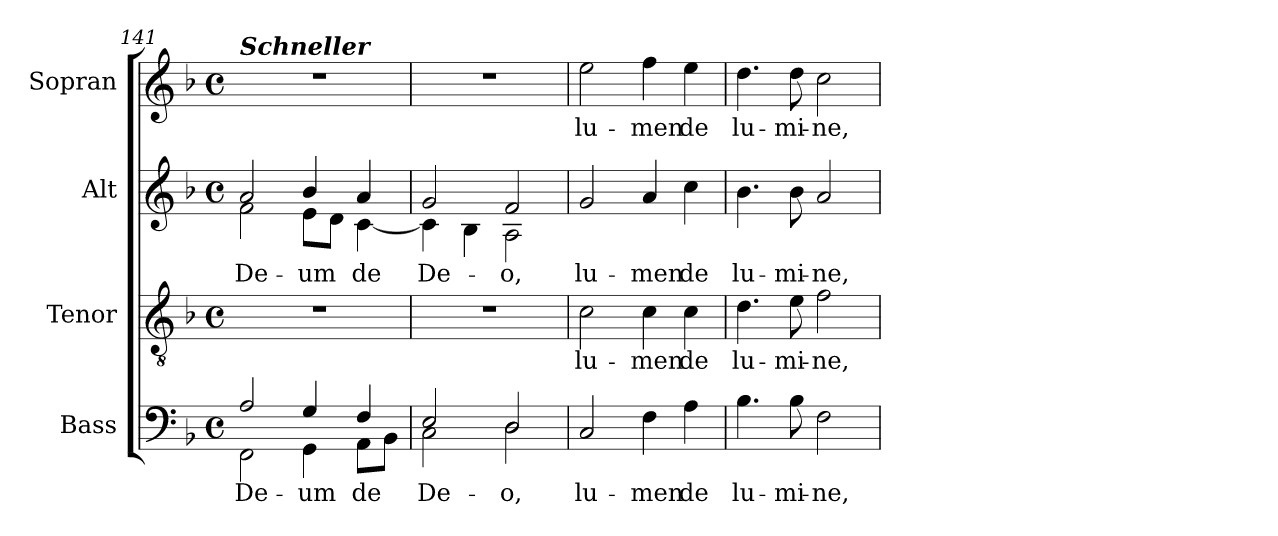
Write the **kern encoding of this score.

**kern	**text	**kern	**text	**kern	**text	**kern	**text
*part4	*part4	*part3	*part3	*part2	*part2	*part1	*part1
*staff4	*staff4	*staff3	*staff3	*staff2	*staff2	*staff1	*staff1
*I"Bass	*	*I"Tenor	*	*I"Alt	*	*I"Sopran	*
*I'B.	*	*I'T.	*	*I'A.	*	*I'S.	*
*clefF4	*	*clefGv2	*	*clefG2	*	*clefG2	*
*k[b-]	*	*k[b-]	*	*k[b-]	*	*k[b-]	*
*F:	*	*F:	*	*F:	*	*F:	*
*M4/4	*	*M4/4	*	*M4/4	*	*M4/4	*
*met(c)	*	*met(c)	*	*met(c)	*	*met(c)	*
=141	=141	=141	=141	=141	=141	=141	=141
!	!	!	!	!	!	!LO:TX:a:Bi:t=Schneller	!
!	!LO:LY:b	!	!	!	!LO:LY:b	!	!
*^	*	*	*	*^	*	*	*
2A/	2FF!\	De-	1r	.	2a/	2f!\	De-	1r	.
!	!	!LO:LY:b	!	!	!	!	!LO:LY:b	!	!
4G/	4GG!\	-um	.	.	4b-/	8e!\L	-um	.	.
.	.	.	.	.	.	8d!\J	.	.	.
!	!	!LO:LY:b	!	!	!	!	!LO:LY:b	!	!
4F/	8AA!\L	de	.	.	4a/	[<4c!\	de	.	.
.	8BB-!\J	.	.	.	.	.	.	.	.
!!LO:LB:g=z
=142	=142	=142	=142	=142	=142	=142	=142	=142	=142
!	!	!LO:LY:b	!	!	!	!	!LO:LY:b	!	!
2E/	2C!\	De-	1r	.	2g/	4c!\]	De-	1r	.
.	.	.	.	.	.	4B-!\	.	.	.
!	!	!LO:LY:b	!	!	!	!	!LO:LY:b	!	!
2D/	2D!\	-o,	.	.	2f/	2A!\	-o,	.	.
=143	=143	=143	=143	=143	=143	=143	=143	=143	=143
!	!	!LO:LY:b	!	!LO:LY:b	!	!	!LO:LY:b	!	!LO:LY:b
*v	*v	*	*	*	*v	*v	*	*	*
2C/	lu-	2c\	lu-	2g/	lu-	2ee\	lu-
!	!LO:LY:b	!	!LO:LY:b	!	!LO:LY:b	!	!LO:LY:b
4F\	-men	4c\	-men	4a/	-men	4ff\	-men
!	!LO:LY:b	!	!LO:LY:b	!	!LO:LY:b	!	!LO:LY:b
4A\	de	4c\	de	4cc\	de	4ee\	de
=144	=144	=144	=144	=144	=144	=144	=144
!	!LO:LY:b	!	!LO:LY:b	!	!LO:LY:b	!	!LO:LY:b
4.B-\	lu-	4.d\	lu-	4.b-\	lu-	4.dd\	lu-
!	!LO:LY:b	!	!LO:LY:b	!	!LO:LY:b	!	!LO:LY:b
8B-\	-mi-	8e\	-mi-	8b-\	-mi-	8dd\	-mi-
!	!LO:LY:b	!	!LO:LY:b	!	!LO:LY:b	!	!LO:LY:b
2F\	-ne,	2f\	-ne,	2a/	-ne,	2cc\	-ne,
=	=	=	=	=	=	=	=
*-	*-	*-	*-	*-	*-	*-	*-
